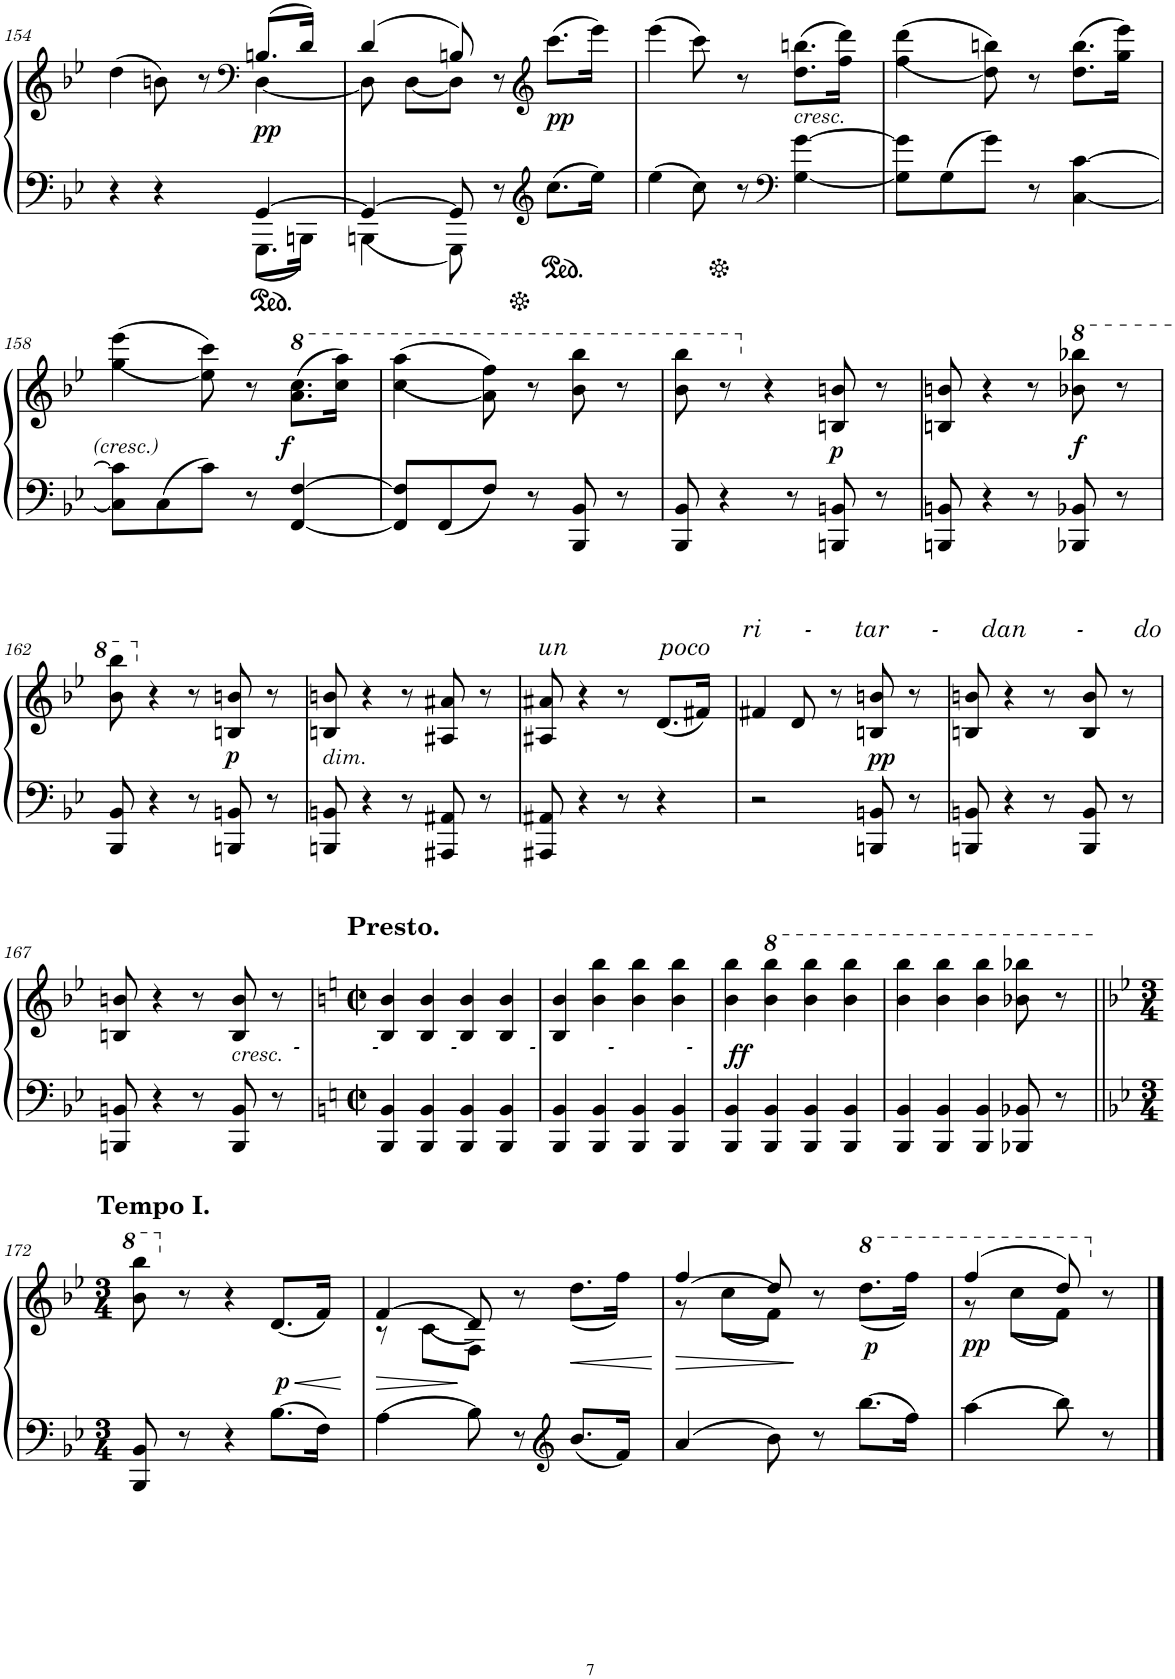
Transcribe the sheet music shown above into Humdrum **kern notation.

**kern	**kern	**dynam
*part1	*part1	*part1
*staff2	*staff1	*staff1/2
*I"Piano	*	*
*I'Pno.	*	*
!!LO:PB:g=z
*clefF4	*clefG2	*
*k[b-e-]	*k[b-e-]	*
*M3/4	*M3/4	*
=154	=154	=154
*^	*^	*
4r	2ryy	(>4dd\	2ryy	.
4r	.	8bn\)	.	.
.	.	8r	.	.
*	*	*clefF4	*	*
!	!	!	!	!LO:DY:b
[4GG/	8.GGG\L	(8.Bn/L	[4D\	pp
.	16BBBn\Jk	16d/Jk)	.	.
=155	=155	=155	=155	=155
4GG/_	4BBBn\	(4d/	8D\]	.
.	.	.	[8D\L	.
8GG/]	8GGG\	8Bn/)	8D\J]	.
8r	4.ryy	8r	4.ryy	.
*clefG2	*	*clefG2	*	*
!	!	!	!	!LO:DY:b
8.cc\L	.	(>8.ccc\L	.	pp
16ee-\Jk	.	16eee-\Jk)	.	.
*v	*v	*	*	*
*	*v	*v	*
=156	=156	=156
4ee-\	(4eee-\	.
8cc\	8ccc\)	.
8r	8r	.
*clefF4	*	*
!	!LO:TX:b:i:t=cresc.	!
[4G\ [4g\	(8.dd\ 8.bbn\L	.
.	16ff\ 16ddd\Jk)	.
=157	=157	=157
8G\] 8g\]L	((<4ff\ 4ddd\	.
8G\	.	.
8g\J	8dd\ 8bbn\))	.
8r	8r	.
[4C\ [4c\	(8.dd\ 8.bb\L	.
.	16gg\ 16eee-\Jk)	.
!!LO:LB:g=z
=158	=158	=158
8C\] 8c\]L	((<4gg\ 4eee-\	.
8C\	.	.
8c\J	8ee-\ 8ccc\))	.
8r	8r	.
*	*8va	*
!	!	!LO:DY:b
[4FF/ [4F/	(8.aa\ 8.ccc\L	f
.	16ccc\ 16aaa\Jk)	.
=159	=159	=159
8FF/] 8F/]L	(<(4ccc\ 4aaa\	.
8FF/	.	.
8F/J	8aa\ 8fff\))	.
8r	8r	.
8BBB-/ 8BB-/	8bb-\ 8bbb-\	.
8r	8r	.
=160	=160	=160
8BBB-/ 8BB-/	8bb-\ 8bbb-\	.
4r	8r	.
*	*X8va	*
.	4r	.
8r	.	.
!	!	!LO:DY:b
8BBBn/ 8BBn/	8Bn/ 8bn/	p
8r	8r	.
=161	=161	=161
8BBBn/ 8BBn/	8Bn/ 8bn/	.
4r	4r	.
8r	8r	.
*	*8va	*
!	!	!LO:DY:b
8BBB-X/ 8BB-X/	8bb-X\ 8bbb-X\	f
8r	8r	.
!!LO:LB:g=z
=162	=162	=162
8BBB-/ 8BB-/	8bb-\ 8bbb-\	.
*	*X8va	*
4r	4r	.
8r	8r	.
!	!	!LO:DY:b
8BBBn/ 8BBn/	8Bn/ 8bn/	p
8r	8r	.
=163	=163	=163
!	!LO:TX:b:i:t=dim.	!
8BBBn/ 8BBn/	8Bn/ 8bn/	.
4r	4r	.
8r	8r	.
8AAA#X/ 8AA#X/	8A#X/ 8a#X/	.
8r	8r	.
=164	=164	=164
!	!LO:TX:a:i:t=un             poco	!
8AAA#X/ 8AA#X/	8A#X/ 8a#X/	.
4r	4r	.
8r	8r	.
4r	(8.d/L	.
.	16f#X/Jk)	.
=165	=165	=165
!	!LO:TX:a:i:t=ri      -      tar      -      dan       -       do	!
2r	4f#X/	.
.	8d/	.
.	8r	.
!	!	!LO:DY:b
8BBBn/ 8BBn/	8Bn/ 8bn/	pp
8r	8r	.
=166	=166	=166
8BBBn/ 8BBn/	8Bn/ 8bn/	.
4r	4r	.
8r	8r	.
8BBB/ 8BB/	8B/ 8b/	.
8r	8r	.
!!LO:LB:g=z
=167	=167	=167
8BBBn/ 8BBn/	8Bn/ 8bn/	.
4r	4r	.
8r	8r	.
!	!LO:TX:b:i:t=-          -          -          -          -          -	!
!	!LO:TX:b:i:t=cresc.	!
8BBB/ 8BB/	8B/ 8b/	.
8r	8r	.
=168	=168	=168
*k[]	*k[]	*
*M2/2	*M2/2	*
*met(c|)	*met(c|)	*
!	!LO:TX:a:B:t=Presto.	!
4BBB/ 4BB/	4B/ 4b/	.
4BBB/ 4BB/	4B/ 4b/	.
4BBB/ 4BB/	4B/ 4b/	.
4BBB/ 4BB/	4B/ 4b/	.
=169	=169	=169
4BBB/ 4BB/	4B/ 4b/	.
4BBB/ 4BB/	4b\ 4bb\	.
4BBB/ 4BB/	4b\ 4bb\	.
4BBB/ 4BB/	4b\ 4bb\	.
=170	=170	=170
!	!	!LO:DY:b
4BBB/ 4BB/	4b\ 4bb\	ff
*	*8va	*
4BBB/ 4BB/	4bb\ 4bbb\	.
4BBB/ 4BB/	4bb\ 4bbb\	.
4BBB/ 4BB/	4bb\ 4bbb\	.
=171	=171	=171
4BBB/ 4BB/	4bb\ 4bbb\	.
4BBB/ 4BB/	4bb\ 4bbb\	.
4BBB/ 4BB/	4bb\ 4bbb\	.
8BBB-X/ 8BB-X/	8bb-X\ 8bbb-X\	.
8r	8r	.
!!LO:LB:g=z
=172||	=172||	=172||
*k[b-e-]	*k[b-e-]	*
*M3/4	*M3/4	*
!	!LO:TX:a:B:t=Tempo I.	!
8BBB-/ 8BB-/	8bb-\ 8bbb-\	.
*	*X8va	*
8r	8r	.
4r	4r	.
!	!	!LO:HP:b
!	!	!LO:DY:n=1:b
8.B-\L	(8.d/L	< p
16F\Jk	16f/Jk)	.
.	.	[
=173	=173	=173
!	!	!LO:HP:b
*	*^	*
4A\	(4f/	8r	>
.	.	(8c\L	.
8B-\	8d/)	8F\J)	]
8r	8r	4.ryy	.
*clefG2	*	*	*
!	!	!	!LO:HP:b
8.b-/L	(<8.dd\L	.	<
16f/Jk	16ff\Jk)	.	.
*	*v	*v	*
.	.	[
=174	=174	=174
!	!	!LO:HP:b
*	*^	*
4a/	(4ff/	8r	>
.	.	(8cc\L	.
8b-\	8dd/)	8f\J)	.
8r	8r	4.ryy	]
*	*8va	*	*
!	!	!	!LO:DY:b
8.bb-\L	(<8.ddd\L	.	p
16ff\Jk	16fff\Jk)	.	.
=175	=175	=175	=175
!	!	!	!LO:DY:b
4aa\	(4fff/	8r	pp
.	.	(8ccc\L	.
8bb-\	8ddd/)	8ff\J)	.
*	*X8va	*	*
8r	8r	8ryy	.
*	*v	*v	*
==	==	==
*-	*-	*-
